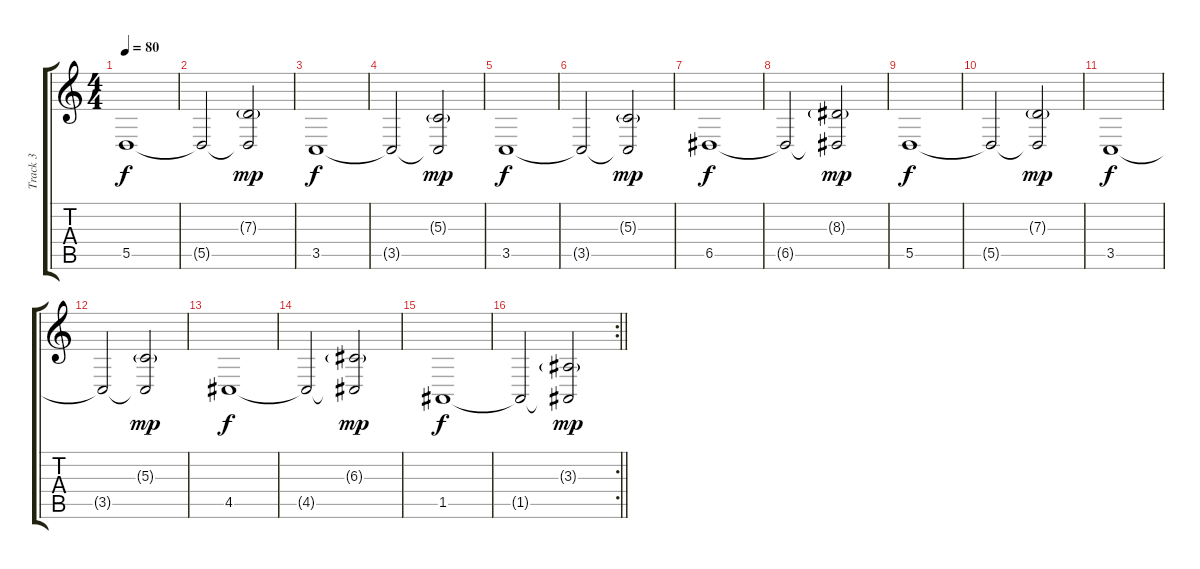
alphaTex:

\track ("Track 3" "Track 3") {instrument stringensemble1}
\staff {score tabs}
\tuning (E4 B3 G3 D3 A2 E2) {hide}
\ts (4 4)
\section ("" "")
\tempo 80
\clef g2
\ks c
5.5.1{dy f} |
5.5{t}.2 (7.3{g} 5.5{t}).2{dy mp} |
3.5.1{dy f} |
3.5{t}.2 (5.3{g} 3.5{t}).2{dy mp} |
3.5.1{dy f} |
3.5{t}.2 (5.3{g} 3.5{t}).2{dy mp} |
6.5.1{dy f} |
6.5{t}.2 (8.3{g} 6.5{t}).2{dy mp} |
5.5.1{dy f} |
5.5{t}.2 (7.3{g} 5.5{t}).2{dy mp} |
3.5.1{dy f} |
3.5{t}.2 (5.3{g} 3.5{t}).2{dy mp} |
4.5.1{dy f} |
4.5{t}.2 (6.3{g} 4.5{t}).2{dy mp} |
1.5.1{dy f} |
\rc 2
\barLineRight lightlight
1.5{t}.2 (3.3{g} 1.5{t}).2{dy mp}
